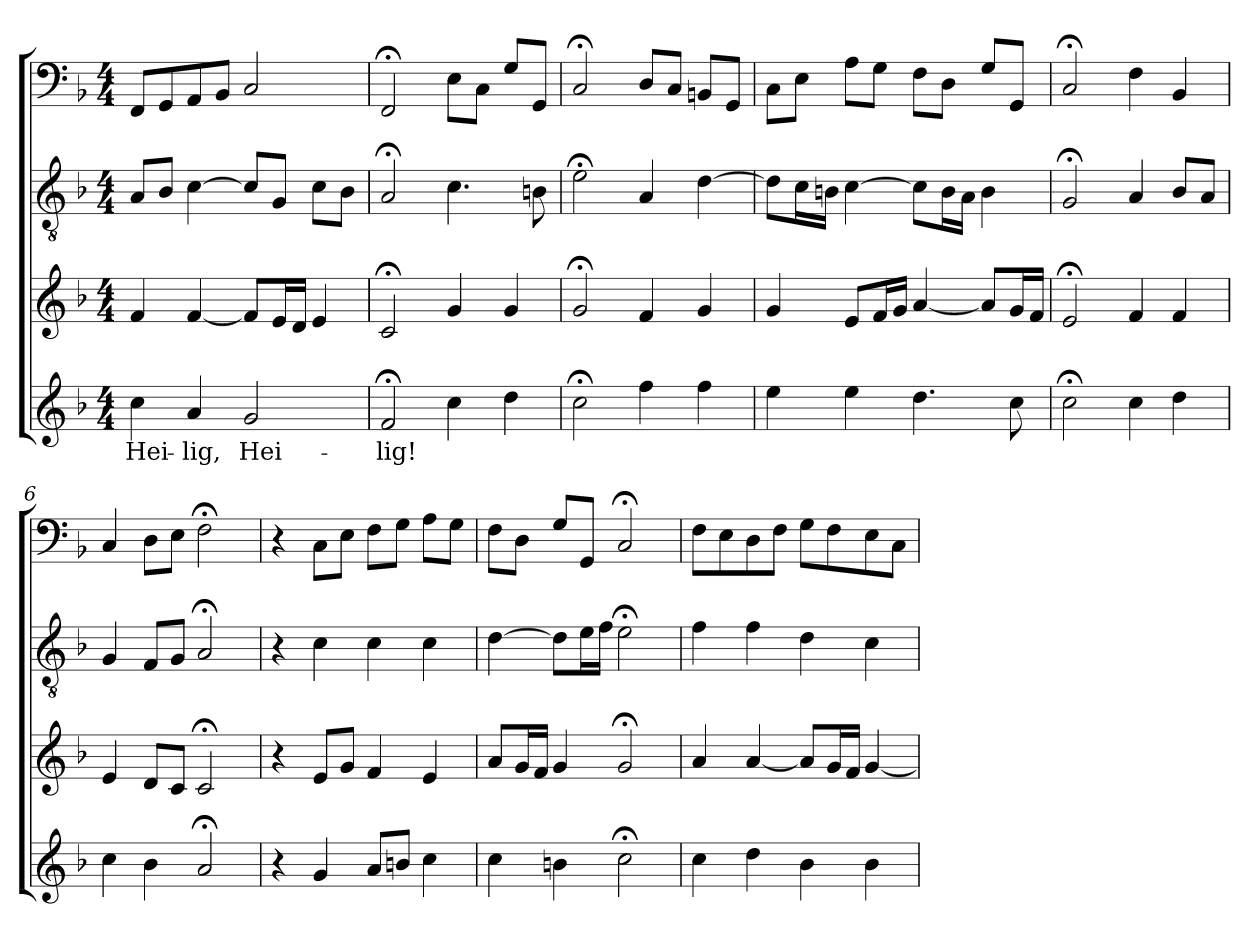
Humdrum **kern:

**kern	**text	**kern	**kern	**kern
*part4	*part4	*part3	*part2	*part1
*staff4	*staff4	*staff3	*staff2	*staff1
*clefG2	*	*clefG2	*clefGv2	*clefF4
*k[b-]	*	*k[b-]	*k[b-]	*k[b-]
*F:	*	*F:	*F:	*F:
*M4/4	*	*M4/4	*M4/4	*M4/4
=1	=1	=1	=1	=1
4cc\	Hei-	4f/	8A/L	8FF/L
.	.	.	8B-/J	8GG/
4a/	-lig,	[4f/	[4c\	8AA/
.	.	.	.	8BB-/J
2g/	Hei-	8f/L]	8c/L]	2C/
.	.	16e/L	8G/J	.
.	.	16d/JJ	.	.
.	.	4e/	8c\L	.
.	.	.	8B-\J	.
=2	=2	=2	=2	=2
2f;</	-lig!	2c;</	2A;</	2FF;</
4cc\	.	4g/	4.c\	8E\L
.	.	.	.	8C\J
4dd\	.	4g/	.	8G/L
.	.	.	8Bn\	8GG/J
=3	=3	=3	=3	=3
2cc;<\	.	2g;</	2e;<\	2C;</
4ff\	.	4f/	4A/	8D/L
.	.	.	.	8C/J
4ff\	.	4g/	[4d\	8BBn/L
.	.	.	.	8GG/J
=4	=4	=4	=4	=4
4ee\	.	4g/	8d\L]	8C\L
.	.	.	16c\L	8E\J
.	.	.	16Bn\JJ	.
4ee\	.	8e/L	[4c\	8A\L
.	.	16f/L	.	8G\J
.	.	16g/JJ	.	.
4.dd\	.	[4a/	8c\L]	8F\L
.	.	.	16B\L	8D\J
.	.	.	16A\JJ	.
.	.	8a/L]	4B\	8G/L
8cc\	.	16g/L	.	8GG/J
.	.	16f/JJ	.	.
=5	=5	=5	=5	=5
2cc;<\	.	2e;</	2G;</	2C;</
4cc\	.	4f/	4A/	4F\
4dd\	.	4f/	8B-/L	4BB-/
.	.	.	8A/J	.
=6	=6	=6	=6	=6
4cc\	.	4e/	4G/	4C/
4b-\	.	8d/L	8F/L	8D\L
.	.	8c/J	8G/J	8E\J
2a;</	.	2c;</	2A;</	2F;<\
=7	=7	=7	=7	=7
4r	.	4r	4r	4r
4g/	.	8e/L	4c\	8C\L
.	.	8g/J	.	8E\J
8a/L	.	4f/	4c\	8F\L
8bn/J	.	.	.	8G\J
4cc\	.	4e/	4c\	8A\L
.	.	.	.	8G\J
=8	=8	=8	=8	=8
4cc\	.	8a/L	[4d\	8F\L
.	.	16g/L	.	8D\J
.	.	16f/JJ	.	.
4bn\	.	4g/	8d\L]	8G/L
.	.	.	16e\L	8GG/J
.	.	.	16f\JJ	.
2cc;<\	.	2g;</	2e;<\	2C;</
=9	=9	=9	=9	=9
4cc\	.	4a/	4f\	8F\L
.	.	.	.	8E\
4dd\	.	[4a/	4f\	8D\
.	.	.	.	8F\J
4b-\	.	8a/L]	4d\	8G\L
.	.	16g/L	.	8F\
.	.	16f/JJ	.	.
4b-\	.	[4g/	4c\	8E\
.	.	.	.	8C\J
=	=	=	=	=
*-	*-	*-	*-	*-
